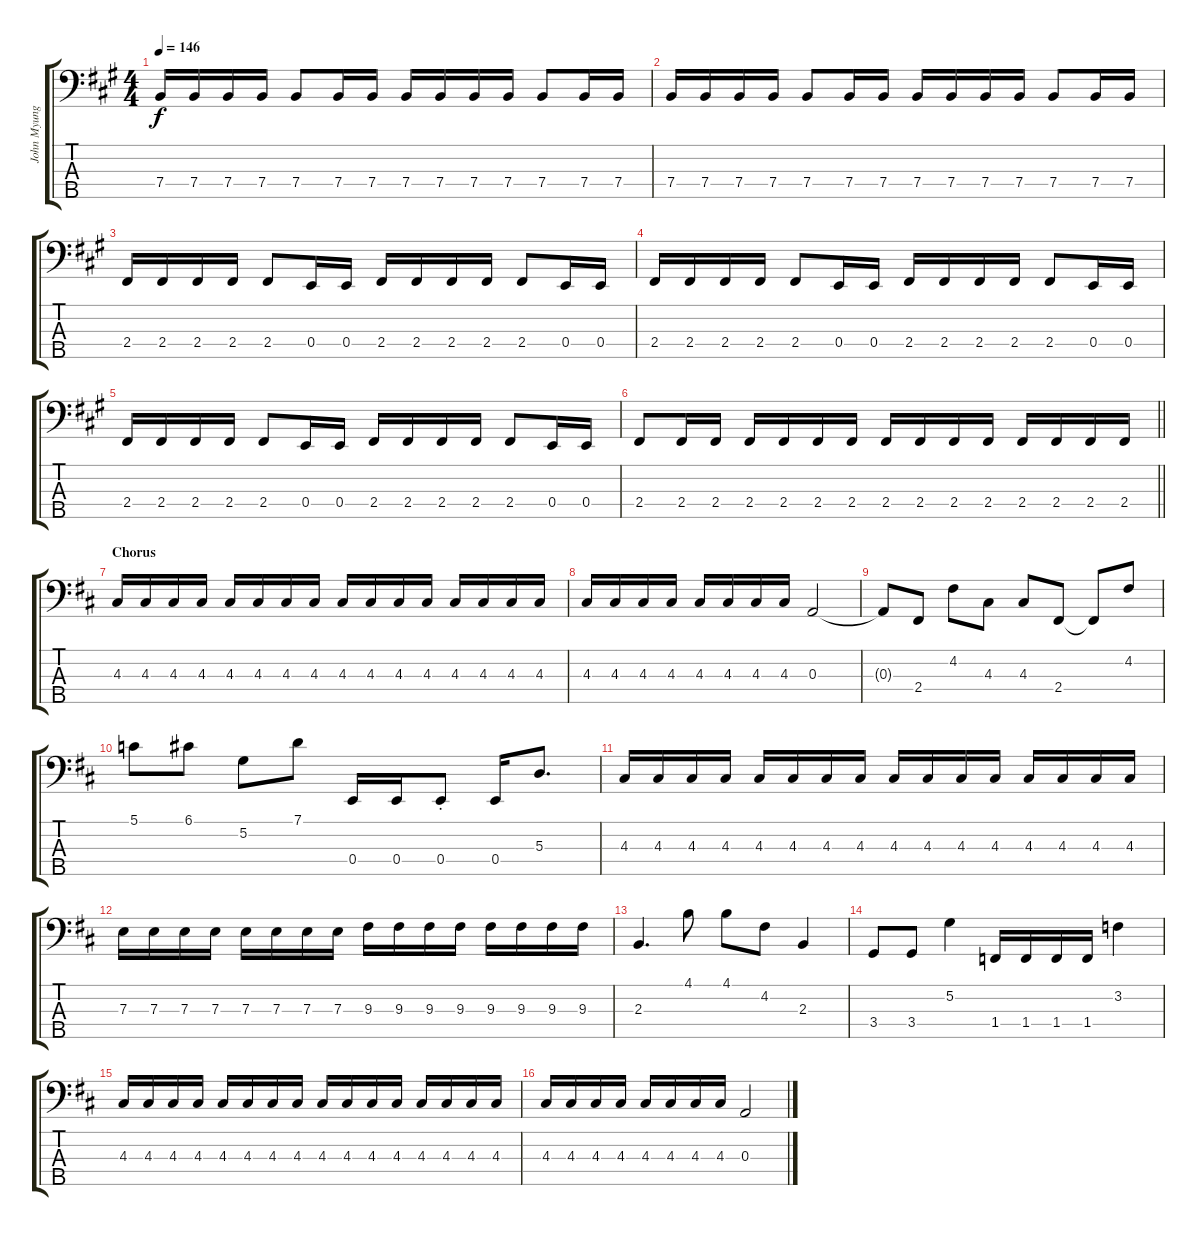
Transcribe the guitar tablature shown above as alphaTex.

\track ("John Myung Bass" "John Myung") {instrument electricbassfinger}
\staff {score tabs}
\tuning (G2 D2 A1 E1 B0) {hide}
\ts (4 4)
\tempo 146
\clef f4
\ks f#minor
7.4.16{dy f} 7.4.16 7.4.16 7.4.16 7.4.8 7.4.16 7.4.16 7.4.16 7.4.16 7.4.16 7.4.16 7.4.8 7.4.16 7.4.16 |
7.4.16 7.4.16 7.4.16 7.4.16 7.4.8 7.4.16 7.4.16 7.4.16 7.4.16 7.4.16 7.4.16 7.4.8 7.4.16 7.4.16 |
2.4.16 2.4.16 2.4.16 2.4.16 2.4.8 0.4.16 0.4.16 2.4.16 2.4.16 2.4.16 2.4.16 2.4.8 0.4.16 0.4.16 |
2.4.16 2.4.16 2.4.16 2.4.16 2.4.8 0.4.16 0.4.16 2.4.16 2.4.16 2.4.16 2.4.16 2.4.8 0.4.16 0.4.16 |
2.4.16 2.4.16 2.4.16 2.4.16 2.4.8 0.4.16 0.4.16 2.4.16 2.4.16 2.4.16 2.4.16 2.4.8 0.4.16 0.4.16 |
\barLineRight lightlight
2.4.8 2.4.16 2.4.16 2.4.16 2.4.16 2.4.16 2.4.16 2.4.16 2.4.16 2.4.16 2.4.16 2.4.16 2.4.16 2.4.16 2.4.16 |
\section ("" "Chorus")
\ks bminor
4.3.16 4.3.16 4.3.16 4.3.16 4.3.16 4.3.16 4.3.16 4.3.16 4.3.16 4.3.16 4.3.16 4.3.16 4.3.16 4.3.16 4.3.16 4.3.16 |
4.3.16 4.3.16 4.3.16 4.3.16 4.3.16 4.3.16 4.3.16 4.3.16 0.3.2 |
0.3{t}.8 2.4.8 4.2.8 4.3.8 4.3.8 2.4.8 2.4{t}.8 4.2.8 |
5.1.8 6.1.8 5.2.8 7.1.8 0.4.16 0.4.16 0.4{st}.8 0.4.16 5.3.8{d} |
4.3.16 4.3.16 4.3.16 4.3.16 4.3.16 4.3.16 4.3.16 4.3.16 4.3.16 4.3.16 4.3.16 4.3.16 4.3.16 4.3.16 4.3.16 4.3.16 |
7.3.16 7.3.16 7.3.16 7.3.16 7.3.16 7.3.16 7.3.16 7.3.16 9.3.16 9.3.16 9.3.16 9.3.16 9.3.16 9.3.16 9.3.16 9.3.16 |
2.3.4{d} 4.1.8 4.1.8 4.2.8 2.3.4 |
3.4.8 3.4.8 5.2.4 1.4.16 1.4.16 1.4.16 1.4.16 3.2.4 |
4.3.16 4.3.16 4.3.16 4.3.16 4.3.16 4.3.16 4.3.16 4.3.16 4.3.16 4.3.16 4.3.16 4.3.16 4.3.16 4.3.16 4.3.16 4.3.16 |
4.3.16 4.3.16 4.3.16 4.3.16 4.3.16 4.3.16 4.3.16 4.3.16 0.3.2
